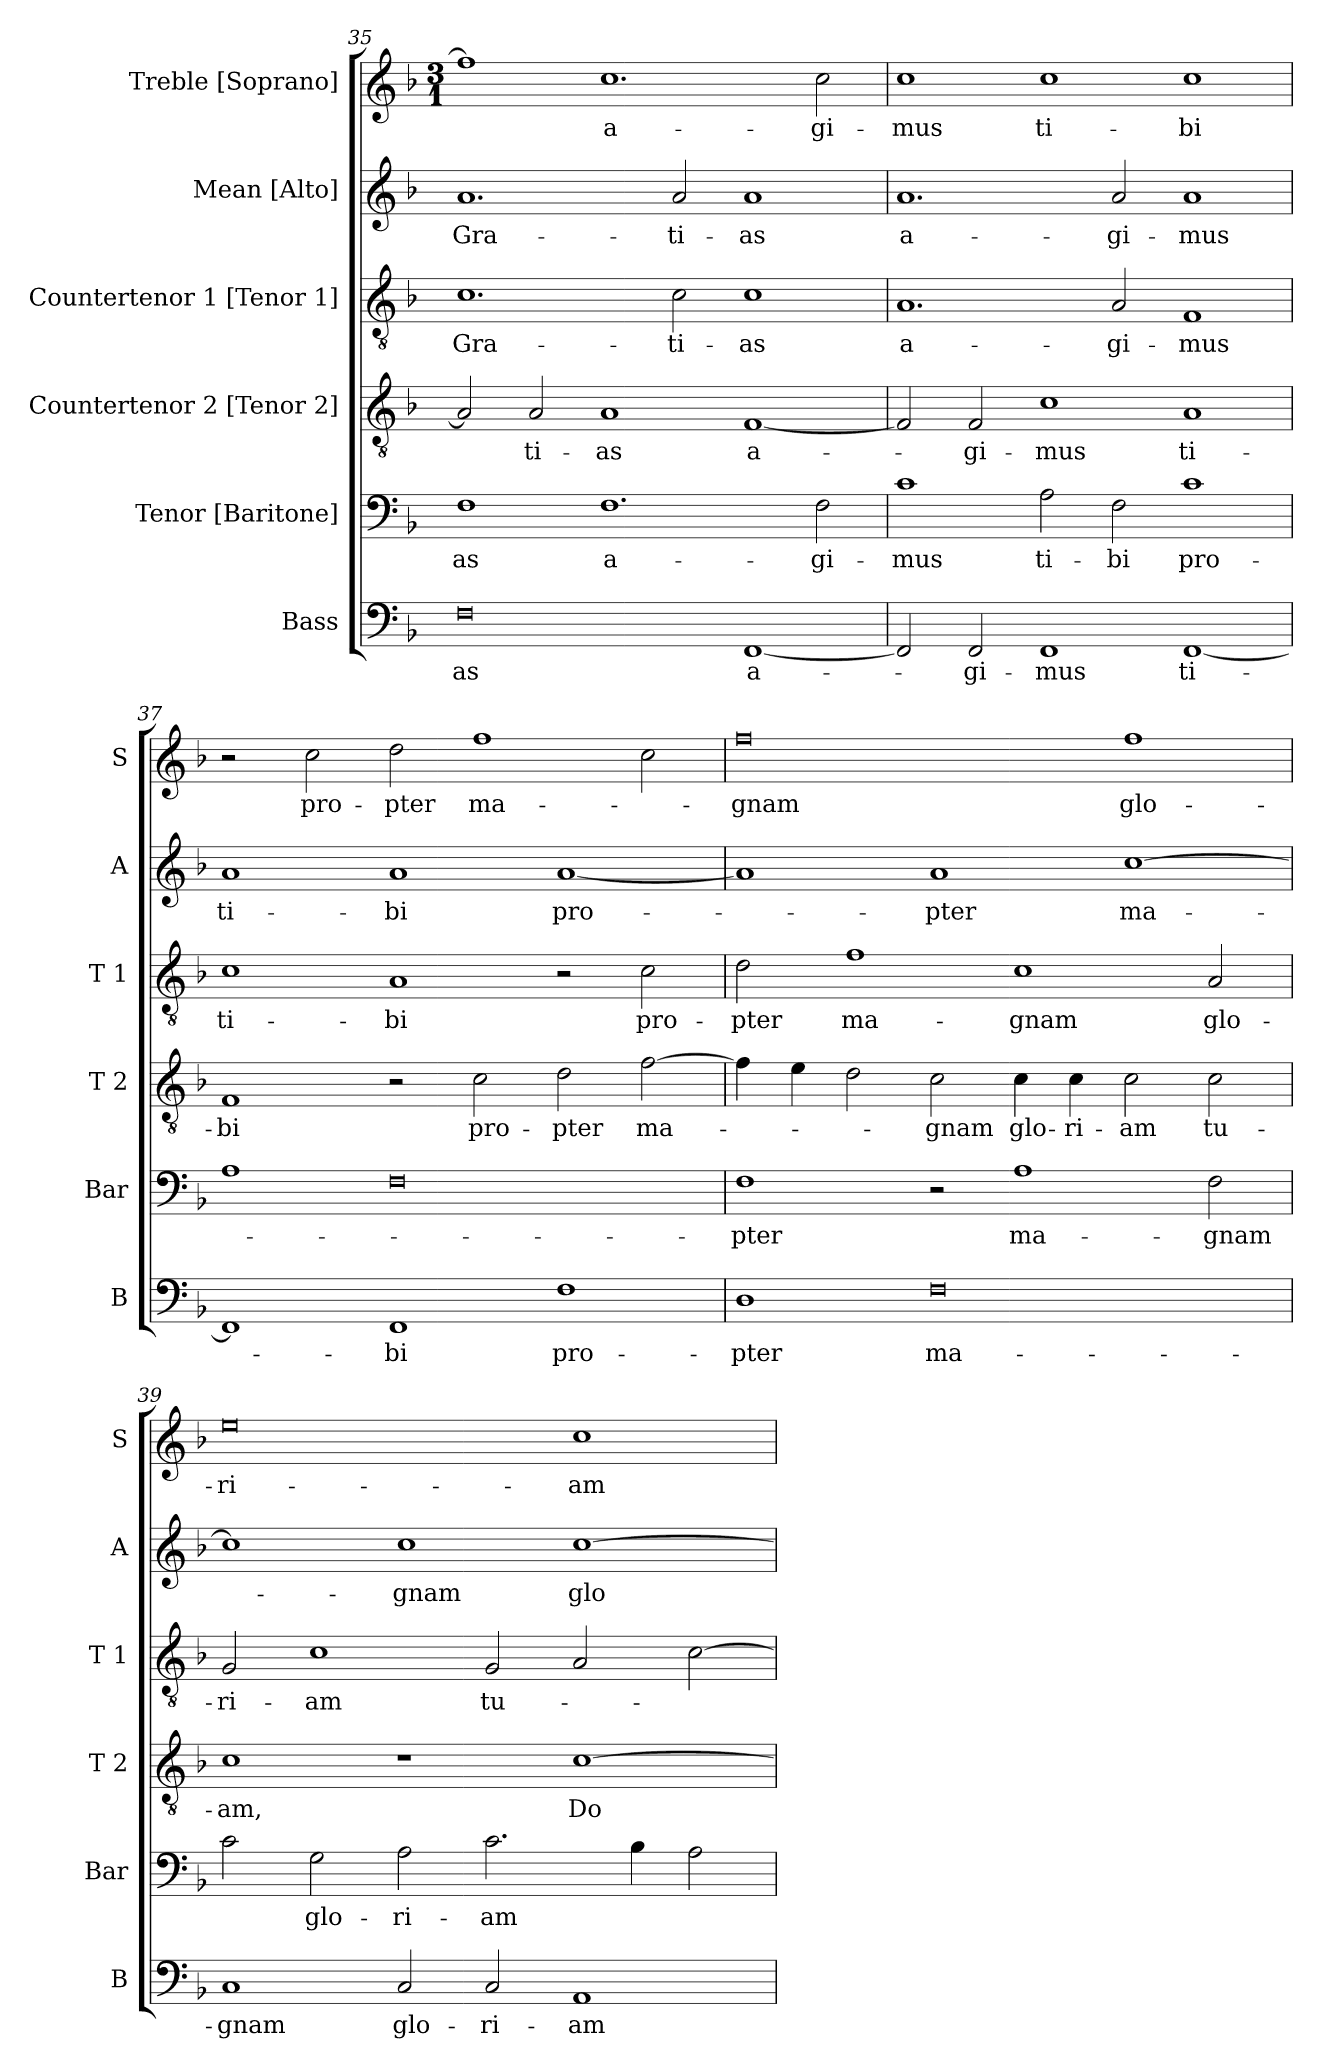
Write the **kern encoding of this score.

**kern	**text	**kern	**text	**kern	**text	**kern	**text	**kern	**text	**kern	**text
*part6	*part6	*part5	*part5	*part4	*part4	*part3	*part3	*part2	*part2	*part1	*part1
*staff6	*staff6	*staff5	*staff5	*staff4	*staff4	*staff3	*staff3	*staff2	*staff2	*staff1	*staff1
*I"Bass	*	*I"Tenor [Baritone]	*	*I"Countertenor 2 [Tenor 2]	*	*I"Countertenor 1 [Tenor 1]	*	*I"Mean [Alto]	*	*I"Treble [Soprano]	*
*I'B	*	*I'Bar	*	*I'T 2	*	*I'T 1	*	*I'A	*	*I'S	*
*clefF4	*	*clefF4	*	*clefGv2	*	*clefGv2	*	*clefG2	*	*clefG2	*
*k[b-]	*	*k[b-]	*	*k[b-]	*	*k[b-]	*	*k[b-]	*	*k[b-]	*
*d:	*	*d:	*	*d:	*	*d:	*	*d:	*	*d:	*
*	*	*	*	*	*	*	*	*	*	*M3/1	*
=35	=35	=35	=35	=35	=35	=35	=35	=35	=35	=35	=35
0F	-as	1F	-as	2A/]	.	1.c	Gra-	1.a	Gra-	1ff]	.
.	.	.	.	2A/	-ti-	.	.	.	.	.	.
.	.	1.F	a-	1A	-as	.	.	.	.	1.cc	a-
.	.	.	.	.	.	2c\	-ti-	2a/	-ti-	.	.
[1FF	a-	.	.	[1F	a-	1c	-as	1a	-as	.	.
.	.	2F\	-gi-	.	.	.	.	.	.	2cc\	-gi-
=36	=36	=36	=36	=36	=36	=36	=36	=36	=36	=36	=36
2FF/]	.	1c	-mus	2F/]	.	1.A	a-	1.a	a-	1cc	-mus
2FF/	-gi-	.	.	2F/	-gi-	.	.	.	.	.	.
1FF	-mus	2A\	ti-	1c	-mus	.	.	.	.	1cc	ti-
.	.	2F\	-bi	.	.	2A/	-gi-	2a/	-gi-	.	.
[1FF	ti-	1c	pro-	1A	ti-	1F	-mus	1a	-mus	1cc	-bi
=37	=37	=37	=37	=37	=37	=37	=37	=37	=37	=37	=37
1FF]	.	1A	.	1F	-bi	1c	ti-	1a	ti-	2r	.
.	.	.	.	.	.	.	.	.	.	2cc\	pro-
1FF	-bi	0F	.	2r	.	1A	-bi	1a	-bi	2dd\	-pter
.	.	.	.	2c\	pro-	.	.	.	.	1ff	ma-
1F	pro-	.	.	2d\	-pter	2r	.	[1a	pro-	.	.
.	.	.	.	[2f\	ma-	2c\	pro-	.	.	2cc\	.
!!LO:PB:g=z
=38	=38	=38	=38	=38	=38	=38	=38	=38	=38	=38	=38
1D	-pter	1F	-pter	4f\]	.	2d\	-pter	1a]	.	0ff	-gnam
.	.	.	.	4e\	.	.	.	.	.	.	.
.	.	.	.	2d\	.	1f	ma-	.	.	.	.
0F	ma-	2r	.	2c\	-gnam	.	.	1a	-pter	.	.
.	.	1A	ma-	4c\	glo-	1c	-gnam	.	.	.	.
.	.	.	.	4c\	-ri-	.	.	.	.	.	.
.	.	.	.	2c\	-am	.	.	[1cc	ma-	1ff	glo-
.	.	2F\	-gnam	2c\	tu-	2A/	glo-	.	.	.	.
=39	=39	=39	=39	=39	=39	=39	=39	=39	=39	=39	=39
1C	-gnam	2c\	.	1c	-am,	2G/	-ri-	1cc]	.	0ee	-ri-
.	.	2G\	glo-	.	.	1c	-am	.	.	.	.
2C/	glo-	2A\	-ri-	1r	.	.	.	1cc	-gnam	.	.
2C/	-ri-	2.c\	-am	.	.	2G/	tu-	.	.	.	.
1AA	-am	.	.	[1c	Do-	2A/	.	[1cc	glo-	1cc	-am
.	.	4B-\	.	.	.	.	.	.	.	.	.
.	.	2A\	.	.	.	[2c\	.	.	.	.	.
=	=	=	=	=	=	=	=	=	=	=	=
*-	*-	*-	*-	*-	*-	*-	*-	*-	*-	*-	*-
